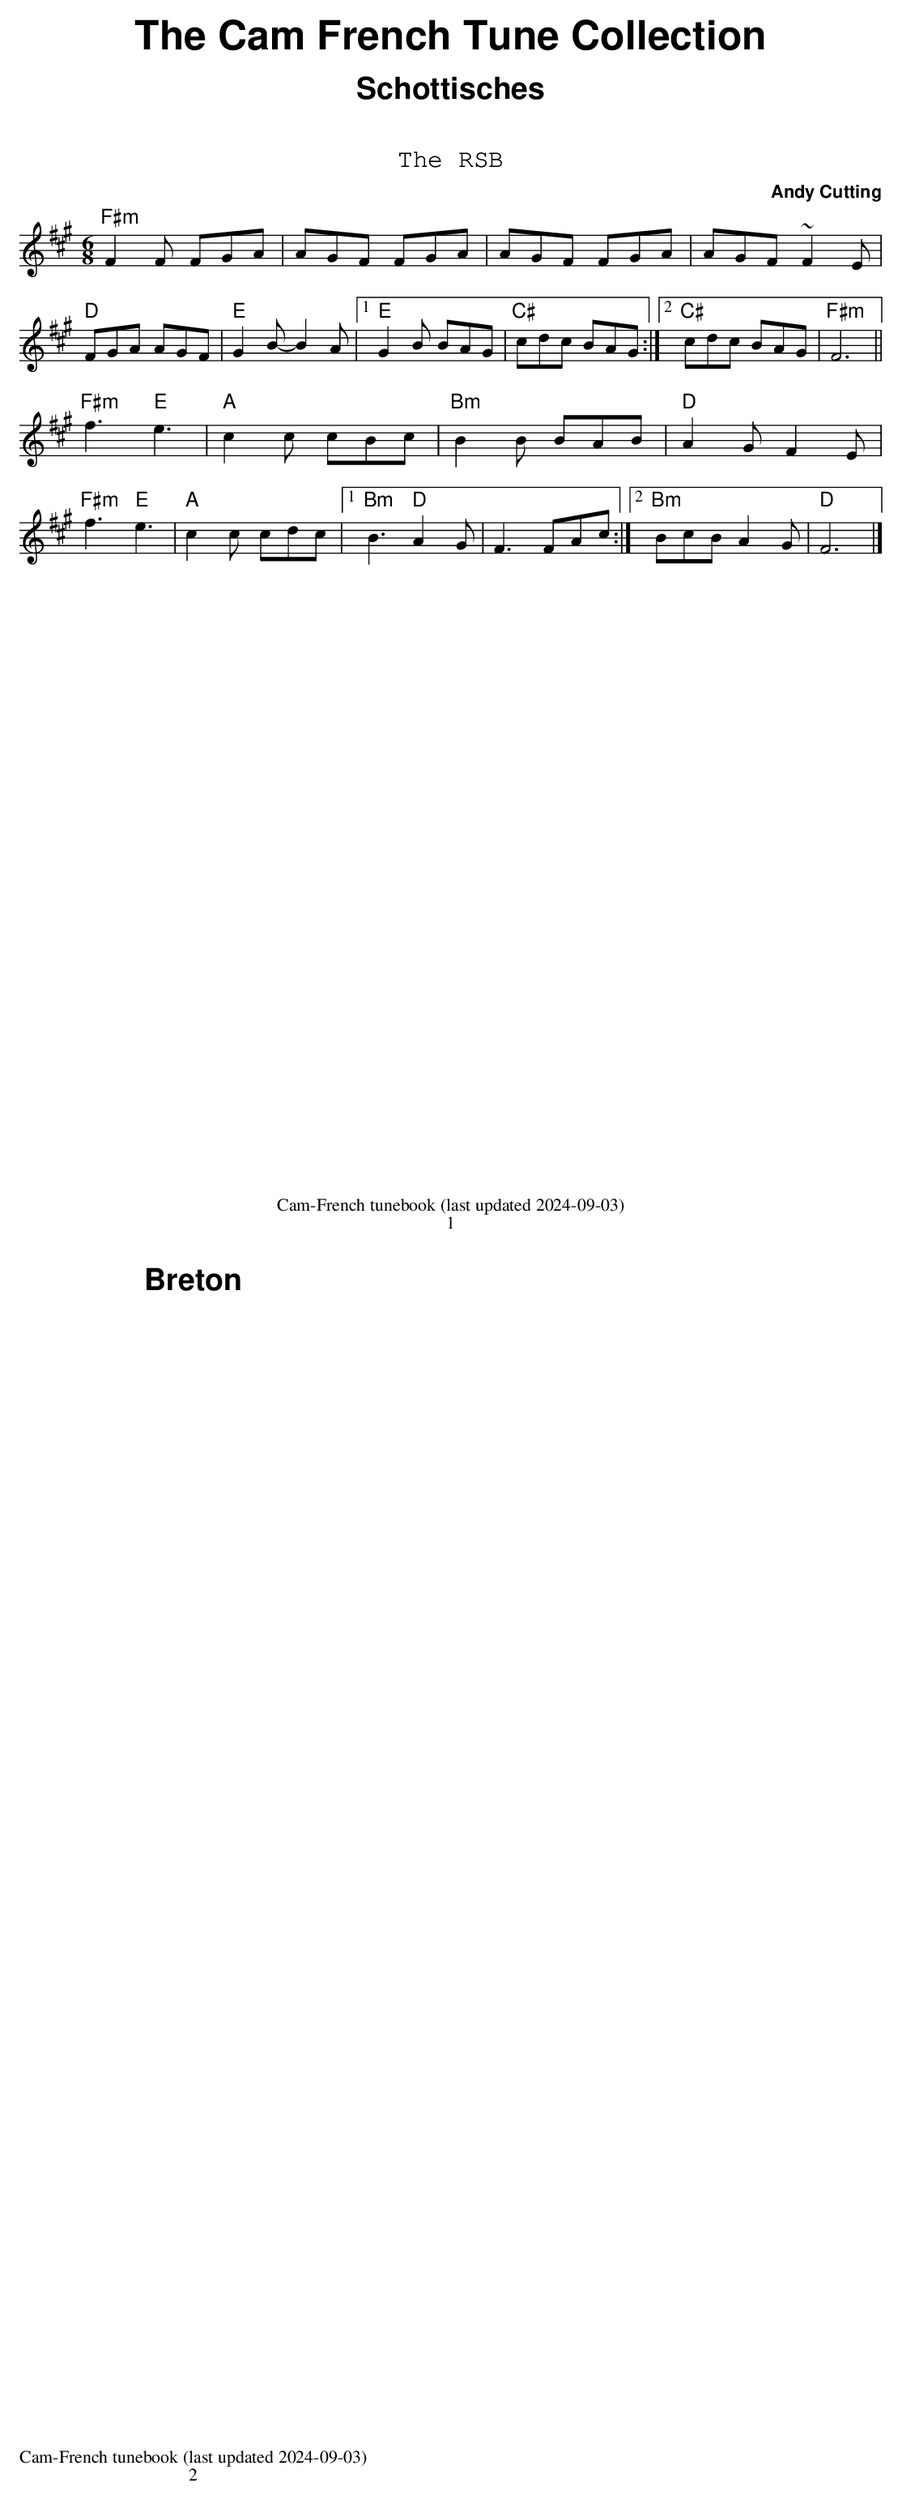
X:1
T:The RSB
C:Andy Cutting
M:6/8
L:1/8
K:F#m
"F#m"F2F FGA|AGF FGA|AGF FGA|AGF ~F2E|
"D"FGA AGF|"E"G2B-B2A|1"E"G2B BAG|"C#"cdc BAG:|2"C#"cdc BAG|"F#m"F6||
"F#m"f3 "E"e3|"A"c2c cBc|"Bm"B2B BAB|"D"A2G F2E|
"F#m"f3 "E"e3|"A"c2c cdc|1 "Bm"B3 "D"A2G|F3 FAc:|2"Bm"BcB A2G|"D"F6|]
